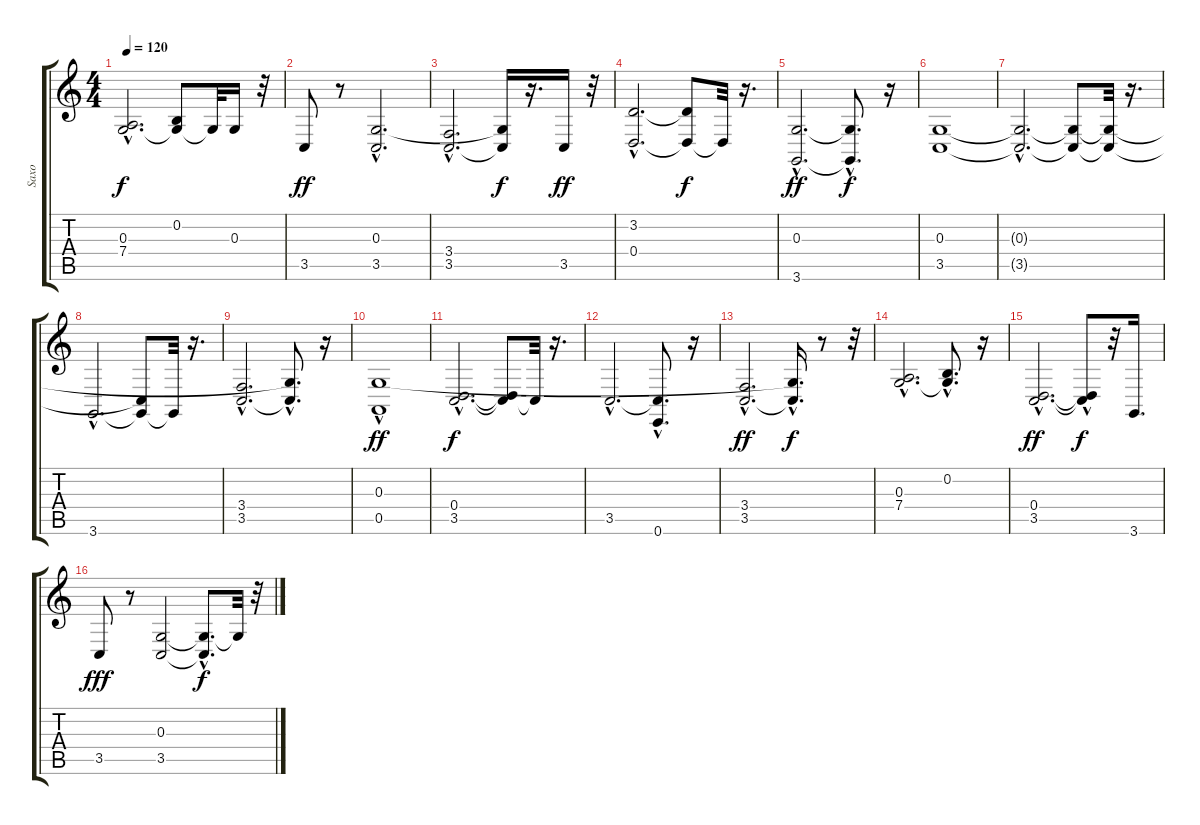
\track ("Saxo" "Saxo") {instrument tenorsax}
\staff {score tabs}
\tuning (E4 B3 G3 D3 A2 E2) {hide}
\ts (4 4)
\tempo 120
\clef g2
\ks c
(0.3{hac} 7.4{hac}).2{d dy f} (0.2 0.3{t}).8 0.3{t}.32 0.3.16 r.32 |
3.5.8{dy ff} r.8 (0.3{hac} 3.5).2{d} |
(3.4{hac} 3.5{hac}).2{d} (0.3{t} 3.5{t}).16{dy f} r.16{d} 3.5.16{dy ff} r.32 |
(3.2{hac} 0.4{hac}).2{d} (3.2{t} 0.4{t}).8{dy f} 0.4{t}.32 r.16{d} |
(0.3{hac} 3.6{hac}).2{d dy ff} (0.3{hac t} 3.6{hac t}).8{d dy f} r.16 |
(0.3 3.5).1 |
(0.3{hac t} 3.5{hac t}).2{d} (0.3{t} 3.5{t}).8 (0.3{t} 3.5{t}).32 r.16{d} |
3.6{hac}.2{d} (3.5{t} 3.6{t}).8 3.6{t}.32 r.16{d} |
(3.4{hac} 3.5{hac}).2{d} (0.3{hac t} 3.5{hac t}).8{d} r.16 |
(0.3{hac} 0.5).1{dy ff} |
(0.4{hac} 3.5{hac}).2{d dy f} (0.4{t} 3.5{t}).8 3.5{t}.32 r.16{d} |
3.5{hac}.2{d} (3.5{hac t} 0.6{hac}).8{d} r.16 |
(3.4{hac} 3.5{hac}).2{d dy ff} (0.3{hac t} 3.5{hac t}).16{d dy f} r.8 r.32 |
(0.3{hac} 7.4{hac}).2{d} (0.2 0.3{hac t}).8{d} r.16 |
(0.4{hac} 3.5{hac}).2{d dy ff} (0.4{t} 3.5{hac t}).8{dy f} r.32 3.6.16{d} |
3.5.8{dy fff} r.8 (0.3 3.5).2 (0.3{hac t} 3.5{t}).8{d dy f} 0.3{t}.32 r.32
